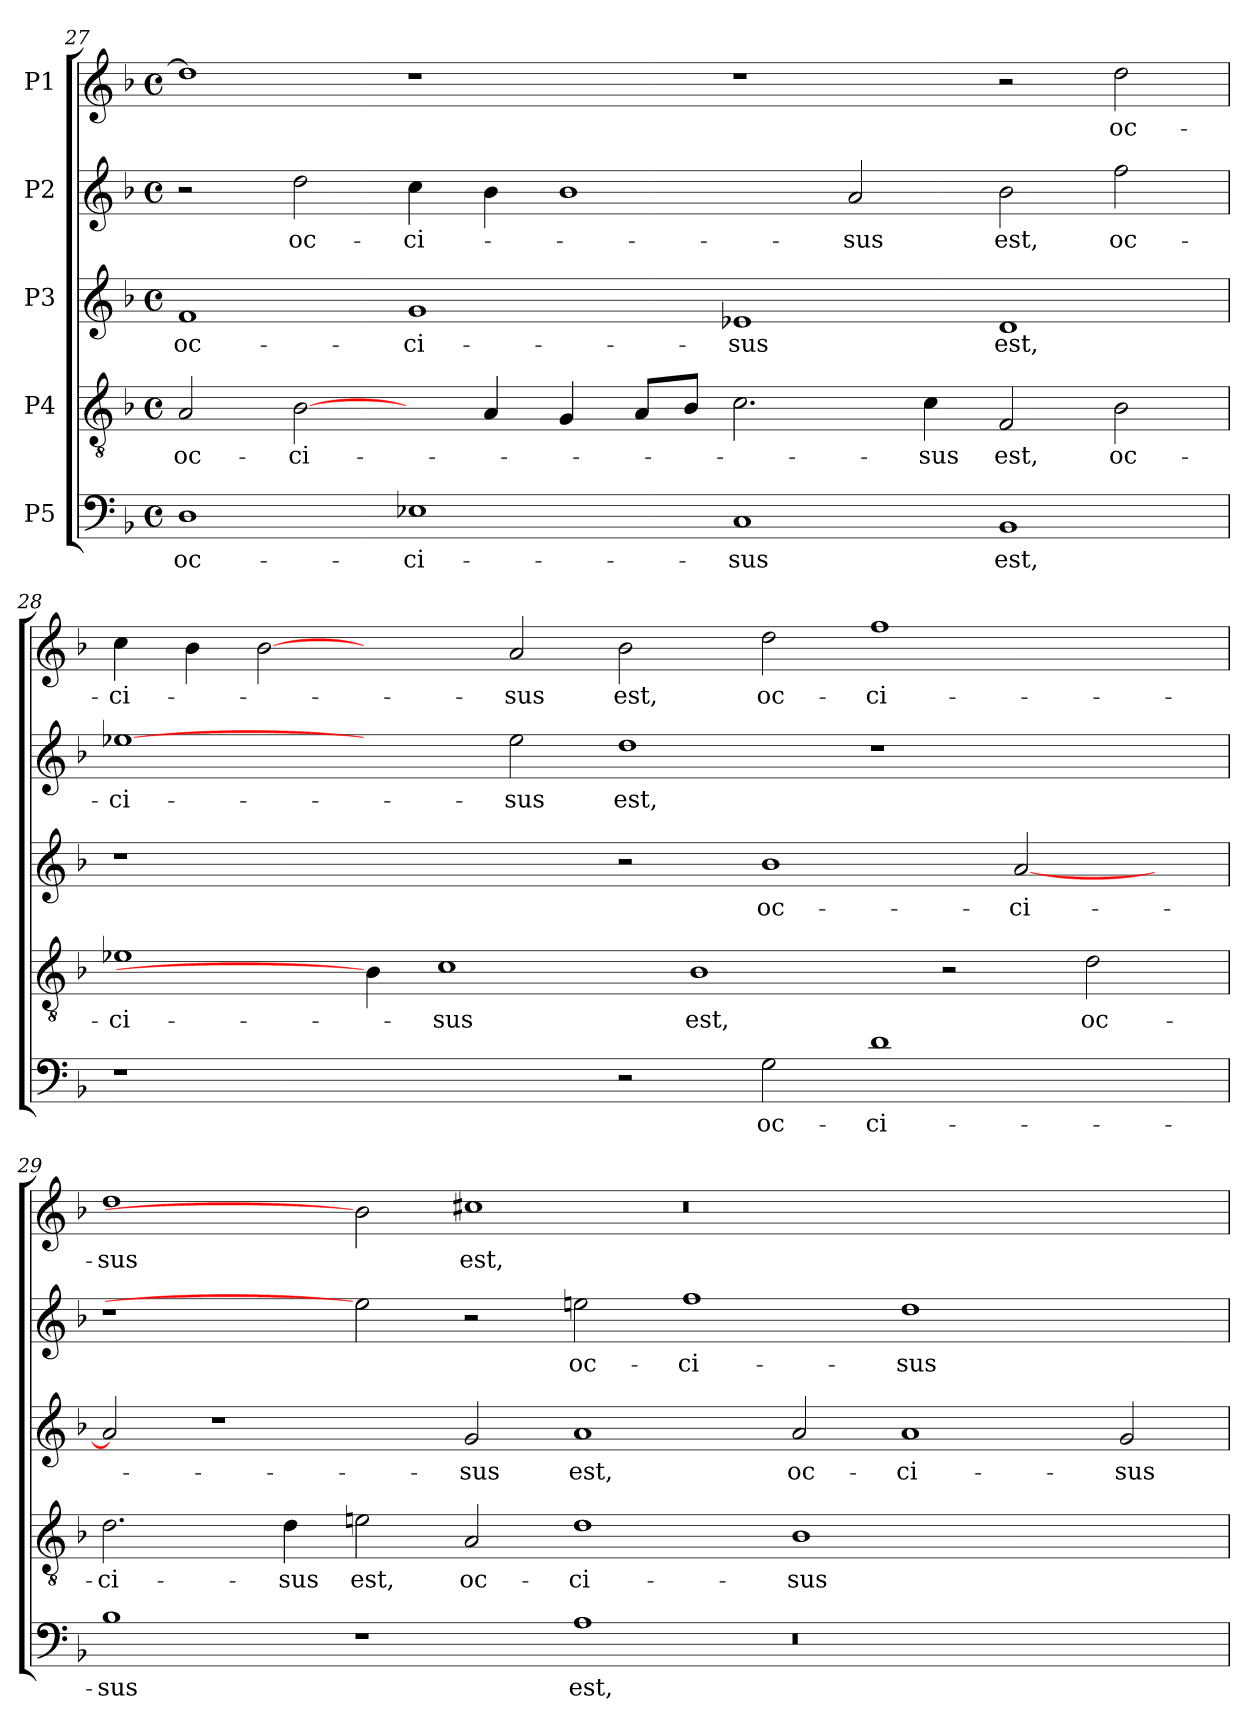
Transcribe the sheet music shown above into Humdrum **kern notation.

**kern	**text	**kern	**text	**kern	**text	**kern	**text	**kern	**text
*part5	*part5	*part4	*part4	*part3	*part3	*part2	*part2	*part1	*part1
*staff5	*staff5	*staff4	*staff4	*staff3	*staff3	*staff2	*staff2	*staff1	*staff1
*I"P5	*	*I"P4	*	*I"P3	*	*I"P2	*	*I"P1	*
*clefF4	*	*clefGv2	*	*clefG2	*	*clefG2	*	*clefG2	*
*	*	*ITrd7c12	*	*	*	*	*	*	*
*k[b-]	*	*k[b-]	*	*k[b-]	*	*k[b-]	*	*k[b-]	*
*F:	*	*F:	*	*F:	*	*F:	*	*F:	*
*M4/4	*	*M4/4	*	*M4/4	*	*M4/4	*	*M4/4	*
*met(c)	*	*met(c)	*	*met(c)	*	*met(c)	*	*met(c)	*
=27	=27	=27	=27	=27	=27	=27	=27	=27	=27
!	!LO:LY:b:color=#000000	!	!	!	!	!	!	!	!
!	!	!	!LO:LY:b:color=#000000	!	!	!	!	!	!
!	!	!	!	!	!LO:LY:b:color=#000000	!	!	!	!
1Di	oc-	2AAi/	oc-	1fi	oc-	2r	.	1ddi]	.
!	!	!	!LO:LY:b:color=#000000	!	!	!	!	!	!
!	!	!	!	!	!	!	!LO:LY:b:color=#000000	!	!
.	.	[2BB-i\	-ci-	.	.	2ddi\	oc-	.	.
!	!LO:LY:b:color=#000000	!	!	!	!	!	!	!	!
!	!	!	!	!	!LO:LY:b:color=#000000	!	!	!	!
!	!	!	!	!	!	!	!LO:LY:b:color=#000000	!	!
1E-Xi	-ci-	4ryy	.	1gi	-ci-	4cci\	-ci-	1r	.
.	.	4AAi/	.	.	.	4b-i\	.	.	.
.	.	4GGi/	.	.	.	1b-i	.	.	.
.	.	8AAi/L	.	.	.	.	.	.	.
.	.	8BB-i/J	.	.	.	.	.	.	.
!	!LO:LY:b:color=#000000	!	!	!	!	!	!	!	!
!	!	!	!	!	!LO:LY:b:color=#000000	!	!	!	!
1Ci	-sus	2.Ci\	.	1e-Xi	-sus	.	.	1r	.
!	!	!	!	!	!	!	!LO:LY:b:color=#000000	!	!
.	.	.	.	.	.	2ai/	-sus	.	.
!	!	!	!LO:LY:b:color=#000000	!	!	!	!	!	!
.	.	4Ci\	-sus	.	.	.	.	.	.
!	!LO:LY:b:color=#000000	!	!	!	!	!	!	!	!
!	!	!	!LO:LY:b:color=#000000	!	!	!	!	!	!
!	!	!	!	!	!LO:LY:b:color=#000000	!	!	!	!
!	!	!	!	!	!	!	!LO:LY:b:color=#000000	!	!
1BB-i	est,	2FFi/	est,	1di	est,	2b-i\	est,	2r	.
!	!	!	!LO:LY:b:color=#000000	!	!	!	!	!	!
!	!	!	!	!	!	!	!LO:LY:b:color=#000000	!	!
!	!	!	!	!	!	!	!	!	!LO:LY:b:color=#000000
.	.	2BB-i\	oc-	.	.	2ffi\	oc-	2ddi\	oc-
!!LO:LB:g=z
=28	=28	=28	=28	=28	=28	=28	=28	=28	=28
!	!	!	!LO:LY:b:color=#000000	!	!	!	!	!	!
!	!	!	!	!	!	!	!LO:LY:b:color=#000000	!	!
!	!	!	!	!	!	!	!	!	!LO:LY:b:color=#000000
1r	.	1E-Xi	-ci-	1r	.	[1ee-Xi	-ci-	4cci\	-ci-
.	.	.	.	.	.	.	.	4b-i\	.
.	.	.	.	.	.	.	.	[2b-i	.
1ryy	.	4BB-i\]	.	1ryy	.	2ryy	.	2ryy	.
!	!	!	!LO:LY:b:color=#000000	!	!	!	!	!	!
.	.	1Ci	-sus	.	.	.	.	.	.
!	!	!	!	!	!	!	!LO:LY:b:color=#000000	!	!
!	!	!	!	!	!	!	!	!	!LO:LY:b:color=#000000
.	.	.	.	.	.	2ee-i\	-sus	2ai/	-sus
!	!	!	!	!	!	!	!LO:LY:b:color=#000000	!	!
!	!	!	!	!	!	!	!	!	!LO:LY:b:color=#000000
2r	.	.	.	2r	.	1ddi	est,	2b-i\	est,
!	!	!	!LO:LY:b:color=#000000	!	!	!	!	!	!
.	.	1BB-i	est,	.	.	.	.	.	.
!	!LO:LY:b:color=#000000	!	!	!	!	!	!	!	!
!	!	!	!	!	!LO:LY:b:color=#000000	!	!	!	!
!	!	!	!	!	!	!	!	!	!LO:LY:b:color=#000000
2Gi\	oc-	.	.	1b-i	oc-	.	.	2ddi\	oc-
!	!LO:LY:b:color=#000000	!	!	!	!	!	!	!	!
!	!	!	!	!	!	!	!	!	!LO:LY:b:color=#000000
1di	-ci-	.	.	.	.	1r	.	1ffi	-ci-
.	.	2r	.	.	.	.	.	.	.
!	!	!	!	!	!LO:LY:b:color=#000000	!	!	!	!
.	.	.	.	[<2ai/	-ci-	.	.	.	.
!	!	!	!LO:LY:b:color=#000000	!	!	!	!	!	!
.	.	2Di\	oc-	.	.	.	.	.	.
4ryy	.	.	.	4ryy	.	4ryy	.	4ryy	.
=29	=29	=29	=29	=29	=29	=29	=29	=29	=29
!	!LO:LY:b:color=#000000	!	!	!	!	!	!	!	!
!	!	!	!LO:LY:b:color=#000000	!	!	!	!	!	!
!	!	!	!	!	!	!	!	!	!LO:LY:b:color=#000000
1B-i	-sus	2.Di\	-ci-	2ai/]	.	1r	.	1ddi	-sus
.	.	.	.	1r	.	.	.	.	.
!	!	!	!LO:LY:b:color=#000000	!	!	!	!	!	!
.	.	4Di\	-sus	.	.	.	.	.	.
!	!	!	!LO:LY:b:color=#000000	!	!	!	!	!	!
1r	.	2Eni\	est,	.	.	2ee-i]	.	2b-i]	.
!	!	!	!LO:LY:b:color=#000000	!	!	!	!	!	!
!	!	!	!	!	!LO:LY:b:color=#000000	!	!	!	!
!	!	!	!	!	!	!	!	!	!LO:LY:b:color=#000000
.	.	2AAi/	oc-	2gi/	-sus	2r	.	1cc#Xi	est,
!	!LO:LY:b:color=#000000	!	!	!	!	!	!	!	!
!	!	!	!LO:LY:b:color=#000000	!	!	!	!	!	!
!	!	!	!	!	!LO:LY:b:color=#000000	!	!	!	!
!	!	!	!	!	!	!	!LO:LY:b:color=#000000	!	!
1Ai	est,	1Di	-ci-	1ai	est,	2eeni\	oc-	.	.
!	!	!	!	!	!	!	!LO:LY:b:color=#000000	!	!
.	.	.	.	.	.	1ffi	-ci-	0r	.
!	!	!	!LO:LY:b:color=#000000	!	!	!	!	!	!
!	!	!	!	!	!LO:LY:b:color=#000000	!	!	!	!
0r	.	1BB-i	-sus	2ai/	oc-	.	.	.	.
!	!	!	!	!	!LO:LY:b:color=#000000	!	!	!	!
!	!	!	!	!	!	!	!LO:LY:b:color=#000000	!	!
.	.	.	.	1ai	-ci-	1ddi	-sus	.	.
.	.	1ryy	.	.	.	.	.	.	.
!	!	!	!	!	!LO:LY:b:color=#000000	!	!	!	!
.	.	.	.	2gi/	-sus	2ryy	.	2ryy	.
=	=	=	=	=	=	=	=	=	=
*-	*-	*-	*-	*-	*-	*-	*-	*-	*-
